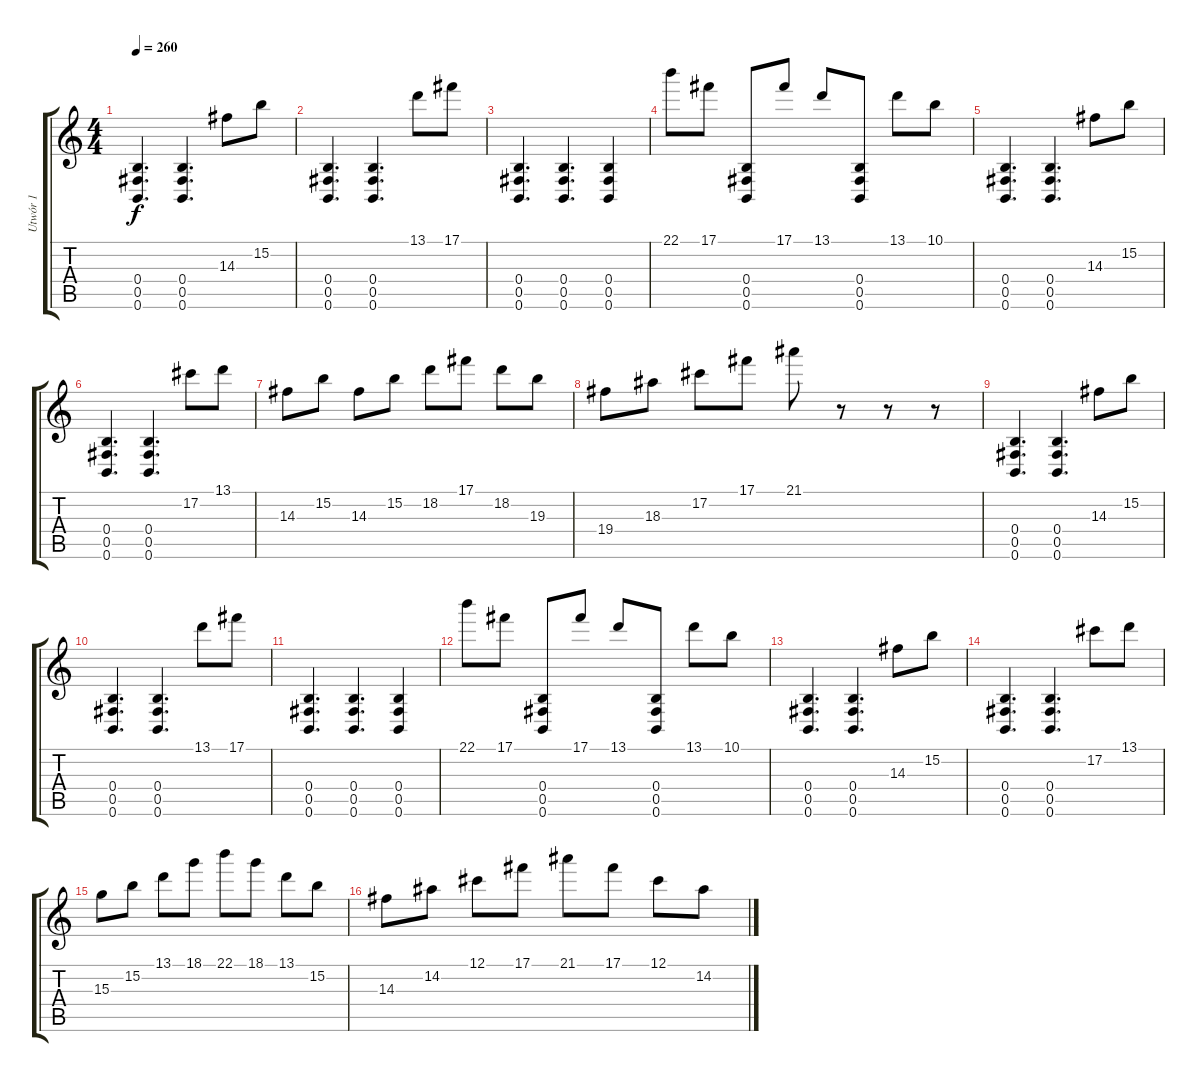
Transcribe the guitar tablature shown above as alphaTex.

\track ("Utwór 1" "Utwór 1") {instrument distortionguitar}
\staff {score tabs}
\tuning (Db4 Ab3 E3 B2 Gb2 B1) {hide}
\ts (4 4)
\tempo 260
\clef g2
\ks c
(0.4 0.5 0.6).4{d dy f} (0.4 0.5 0.6).4{d} 14.3.8 15.2.8 |
(0.4 0.5 0.6).4{d} (0.4 0.5 0.6).4{d} 13.1.8 17.1.8 |
(0.4 0.5 0.6).4{d} (0.4 0.5 0.6).4{d} (0.4 0.5 0.6).4 |
22.1.8 17.1.8 (0.4 0.5 0.6).8 17.1.8 13.1.8 (0.4 0.5 0.6).8 13.1.8 10.1.8 |
(0.4 0.5 0.6).4{d} (0.4 0.5 0.6).4{d} 14.3.8 15.2.8 |
(0.4 0.5 0.6).4{d} (0.4 0.5 0.6).4{d} 17.2.8 13.1.8 |
14.3.8 15.2.8 14.3.8 15.2.8 18.2.8 17.1.8 18.2.8 19.3.8 |
19.4.8 18.3.8 17.2.8 17.1.8 21.1.8 r.8 r.8 r.8 |
(0.4 0.5 0.6).4{d} (0.4 0.5 0.6).4{d} 14.3.8 15.2.8 |
(0.4 0.5 0.6).4{d} (0.4 0.5 0.6).4{d} 13.1.8 17.1.8 |
(0.4 0.5 0.6).4{d} (0.4 0.5 0.6).4{d} (0.4 0.5 0.6).4 |
22.1.8 17.1.8 (0.4 0.5 0.6).8 17.1.8 13.1.8 (0.4 0.5 0.6).8 13.1.8 10.1.8 |
(0.4 0.5 0.6).4{d} (0.4 0.5 0.6).4{d} 14.3.8 15.2.8 |
(0.4 0.5 0.6).4{d} (0.4 0.5 0.6).4{d} 17.2.8 13.1.8 |
15.3.8 15.2.8 13.1.8 18.1.8 22.1.8 18.1.8 13.1.8 15.2.8 |
14.3.8 14.2.8 12.1.8 17.1.8 21.1.8 17.1.8 12.1.8 14.2.8
